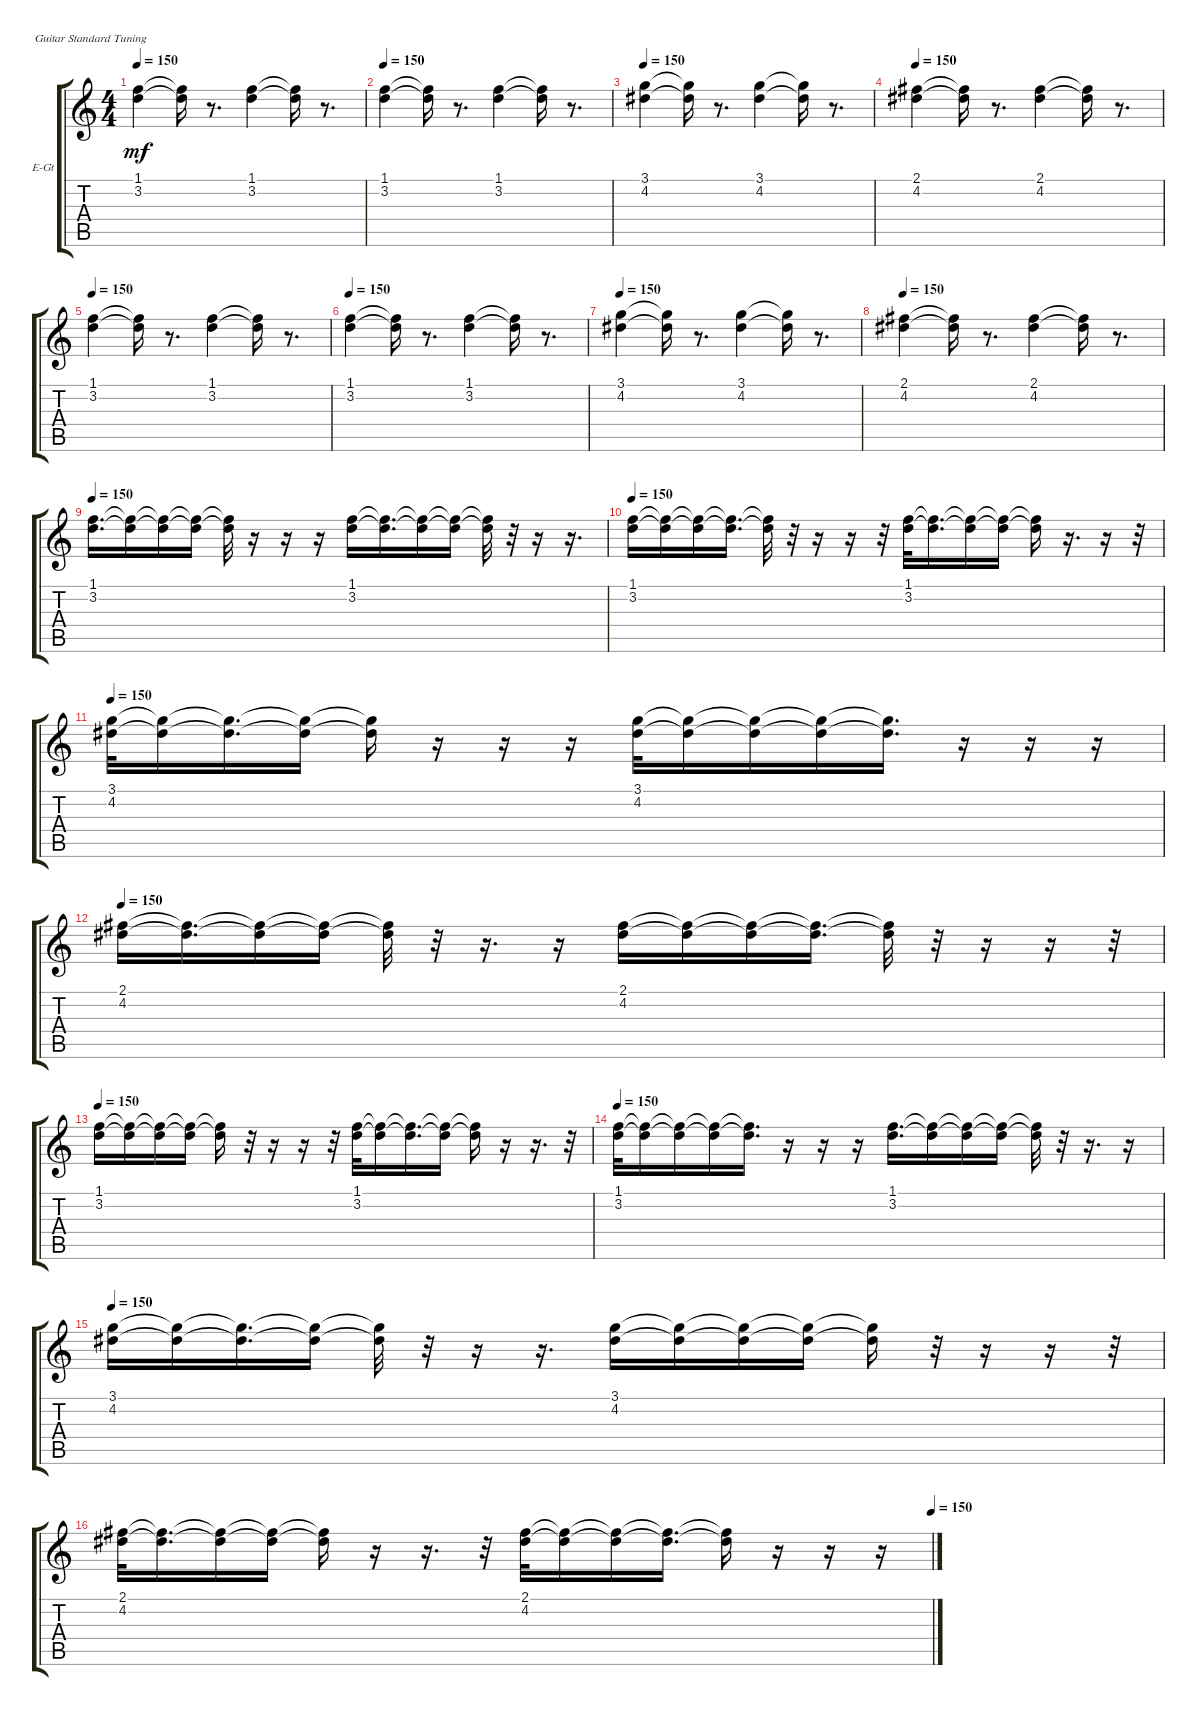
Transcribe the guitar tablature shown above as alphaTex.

\bracketExtendMode groupsimilarinstruments
\firstSystemTrackNameOrientation horizontal
\otherSystemsTrackNameOrientation horizontal
\track ("Muted Guitar" "E-Gt") {instrument electricguitarclean}
\staff {score tabs}
\tuning (E4 B3 G3 D3 A2 E2)
\ts (4 4)
\tempo 150
\clef g2
\ks c
(3.2 1.1).4{dy mf} (3.2{t} 1.1{t}).16 r.8{d} (3.2 1.1).4 (3.2{t} 1.1{t}).16 r.8{d} |
\tempo 150
(3.2 1.1).4 (3.2{t} 1.1{t}).16 r.8{d} (3.2 1.1).4 (3.2{t} 1.1{t}).16 r.8{d} |
\tempo 150
(4.2 3.1).4 (4.2{t} 3.1{t}).16 r.8{d} (4.2 3.1).4 (4.2{t} 3.1{t}).16 r.8{d} |
\tempo 150
(4.2 2.1).4 (4.2{t} 2.1{t}).16 r.8{d} (4.2 2.1).4 (4.2{t} 2.1{t}).16 r.8{d} |
\tempo 150
(3.2 1.1).4 (3.2{t} 1.1{t}).16 r.8{d} (3.2 1.1).4 (3.2{t} 1.1{t}).16 r.8{d} |
\tempo 150
(3.2 1.1).4 (3.2{t} 1.1{t}).16 r.8{d} (3.2 1.1).4 (3.2{t} 1.1{t}).16 r.8{d} |
\tempo 150
(4.2 3.1).4 (4.2{t} 3.1{t}).16 r.8{d} (4.2 3.1).4 (4.2{t} 3.1{t}).16 r.8{d} |
\tempo 150
(4.2 2.1).4 (4.2{t} 2.1{t}).16 r.8{d} (4.2 2.1).4 (4.2{t} 2.1{t}).16 r.8{d} |
\tempo 150
(3.2 1.1).16{d} (3.2{t} 1.1{t}).16 (3.2{t} 1.1{t}).16 (3.2{t} 1.1{t}).16 (3.2{t} 1.1{t}).32 r.16 r.16 r.16 (3.2 1.1).16 (3.2{t} 1.1{t}).16{d} (3.2{t} 1.1{t}).16 (3.2{t} 1.1{t}).16 (3.2{t} 1.1{t}).32 r.32 r.16 r.16{d} |
\tempo 150
(3.2 1.1).16 (3.2{t} 1.1{t}).16 (3.2{t} 1.1{t}).16 (3.2{t} 1.1{t}).16{d} (3.2{t} 1.1{t}).32 r.32 r.16 r.16 r.32 (3.2 1.1).32 (3.2{t} 1.1{t}).16{d} (3.2{t} 1.1{t}).16 (3.2{t} 1.1{t}).16 (3.2{t} 1.1{t}).16 r.16{d} r.16 r.32 |
\tempo 150
(4.2 3.1).32 (4.2{t} 3.1{t}).16 (4.2{t} 3.1{t}).16{d} (4.2{t} 3.1{t}).16 (4.2{t} 3.1{t}).16 r.16 r.16 r.16 (4.2 3.1).32 (4.2{t} 3.1{t}).16 (4.2{t} 3.1{t}).16 (4.2{t} 3.1{t}).16 (4.2{t} 3.1{t}).16{d} r.16 r.16 r.16 |
\tempo 150
(4.2 2.1).16 (4.2{t} 2.1{t}).16{d} (4.2{t} 2.1{t}).16 (4.2{t} 2.1{t}).16 (4.2{t} 2.1{t}).32 r.32 r.16{d} r.16 (4.2 2.1).16 (4.2{t} 2.1{t}).16 (4.2{t} 2.1{t}).16 (4.2{t} 2.1{t}).16{d} (4.2{t} 2.1{t}).32 r.32 r.16 r.16 r.32 |
\tempo 150
(3.2 1.1).16 (3.2{t} 1.1{t}).16 (3.2{t} 1.1{t}).16 (3.2{t} 1.1{t}).16 (3.2{t} 1.1{t}).16 r.32 r.16 r.16 r.32 (3.2 1.1).32 (3.2{t} 1.1{t}).16 (3.2{t} 1.1{t}).16{d} (3.2{t} 1.1{t}).16 (3.2{t} 1.1{t}).16 r.16 r.16{d} r.32 |
\tempo 150
(3.2 1.1).32 (3.2{t} 1.1{t}).16 (3.2{t} 1.1{t}).16 (3.2{t} 1.1{t}).16 (3.2{t} 1.1{t}).16{d} r.16 r.16 r.16 (3.2 1.1).16{d} (3.2{t} 1.1{t}).16 (3.2{t} 1.1{t}).16 (3.2{t} 1.1{t}).16 (3.2{t} 1.1{t}).32 r.32 r.16{d} r.16 |
\tempo 150
(4.2 3.1).16 (4.2{t} 3.1{t}).16 (4.2{t} 3.1{t}).16{d} (4.2{t} 3.1{t}).16 (4.2{t} 3.1{t}).32 r.32 r.16 r.16{d} (4.2 3.1).16 (4.2{t} 3.1{t}).16 (4.2{t} 3.1{t}).16 (4.2{t} 3.1{t}).16 (4.2{t} 3.1{t}).16 r.32 r.16 r.16 r.32 |
\tempo (150 1)
(4.2 2.1).32 (4.2{t} 2.1{t}).16{d} (4.2{t} 2.1{t}).16 (4.2{t} 2.1{t}).16 (4.2{t} 2.1{t}).16 r.16 r.16{d} r.32 (4.2 2.1).32 (4.2{t} 2.1{t}).16 (4.2{t} 2.1{t}).16 (4.2{t} 2.1{t}).16{d} (4.2{t} 2.1{t}).16 r.16 r.16 r.16
